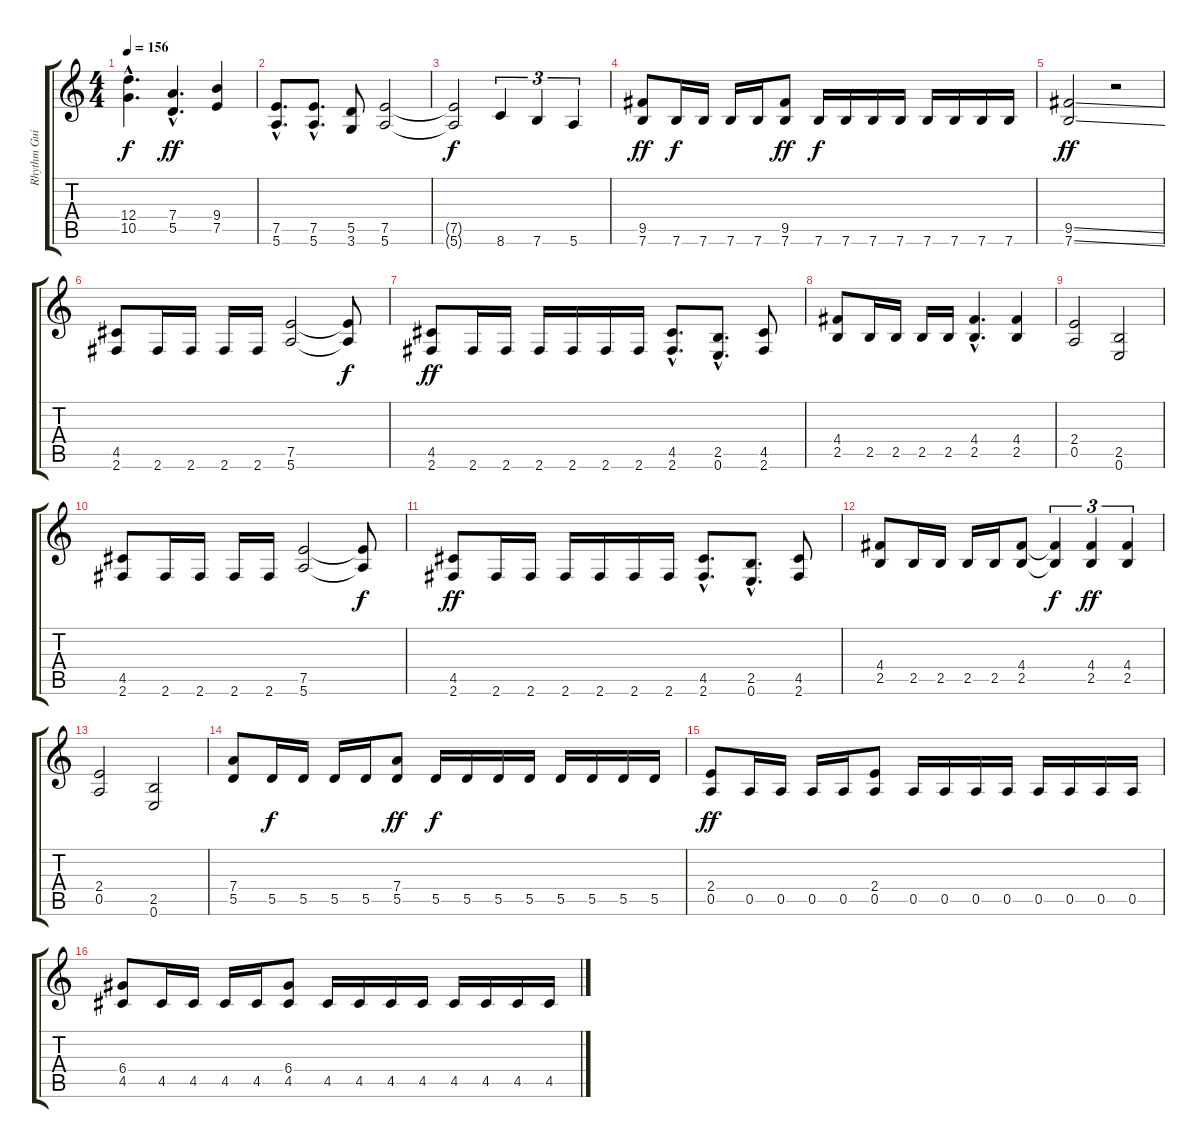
\track ("Rhythm Guitar" "Rhythm Gui") {instrument overdrivenguitar}
\staff {score tabs}
\tuning (E4 B3 G3 D3 A2 E2) {hide}
\ts (4 4)
\tempo 156
\clef g2
\ks c
(12.4{hac} 10.5{hac}).4{d dy f} (7.4{hac} 5.5{hac}).4{d dy ff} (9.4 7.5).4 |
(7.5{hac} 5.6{hac}).8{d} (7.5{hac} 5.6{hac}).8{d} (5.5 3.6).8 (7.5 5.6).2 |
(7.5{t} 5.6{t}).2{dy f} 8.6.4{tu (3 2)} 7.6.4{tu (3 2)} 5.6.4{tu (3 2)} |
(9.5 7.6).8{dy ff} 7.6.16{dy f} 7.6.16 7.6.16 7.6.16 (9.5 7.6).8{dy ff} 7.6.16{dy f} 7.6.16 7.6.16 7.6.16 7.6.16 7.6.16 7.6.16 7.6.16 |
(9.5{ss} 7.6{ss}).2{dy ff} r.2 |
(4.5 2.6).8 2.6.16 2.6.16 2.6.16 2.6.16 (7.5 5.6).2 (7.5{t} 5.6{t}).8{dy f} |
(4.5 2.6).8{dy ff} 2.6.16 2.6.16 2.6.16 2.6.16 2.6.16 2.6.16 (4.5{hac} 2.6{hac}).8{d} (2.5{hac} 0.6{hac}).8{d} (4.5 2.6).8 |
(4.4 2.5).8 2.5.16 2.5.16 2.5.16 2.5.16 (4.4{hac} 2.5{hac}).4{d} (4.4 2.5).4 |
(2.4 0.5).2 (2.5 0.6).2 |
(4.5 2.6).8 2.6.16 2.6.16 2.6.16 2.6.16 (7.5 5.6).2 (7.5{t} 5.6{t}).8{dy f} |
(4.5 2.6).8{dy ff} 2.6.16 2.6.16 2.6.16 2.6.16 2.6.16 2.6.16 (4.5{hac} 2.6{hac}).8{d} (2.5{hac} 0.6{hac}).8{d} (4.5 2.6).8 |
(4.4 2.5).8 2.5.16 2.5.16 2.5.16 2.5.16 (4.4 2.5).8 (4.4{t} 2.5{t}).4{tu (3 2) dy f} (4.4 2.5).4{tu (3 2) dy ff} (4.4 2.5).4{tu (3 2)} |
(2.4 0.5).2 (2.5 0.6).2 |
(7.4 5.5).8 5.5.16{dy f} 5.5.16 5.5.16 5.5.16 (7.4 5.5).8{dy ff} 5.5.16{dy f} 5.5.16 5.5.16 5.5.16 5.5.16 5.5.16 5.5.16 5.5.16 |
(2.4 0.5).8{dy ff} 0.5.16 0.5.16 0.5.16 0.5.16 (2.4 0.5).8 0.5.16 0.5.16 0.5.16 0.5.16 0.5.16 0.5.16 0.5.16 0.5.16 |
(6.4 4.5).8 4.5.16 4.5.16 4.5.16 4.5.16 (6.4 4.5).8 4.5.16 4.5.16 4.5.16 4.5.16 4.5.16 4.5.16 4.5.16 4.5.16
